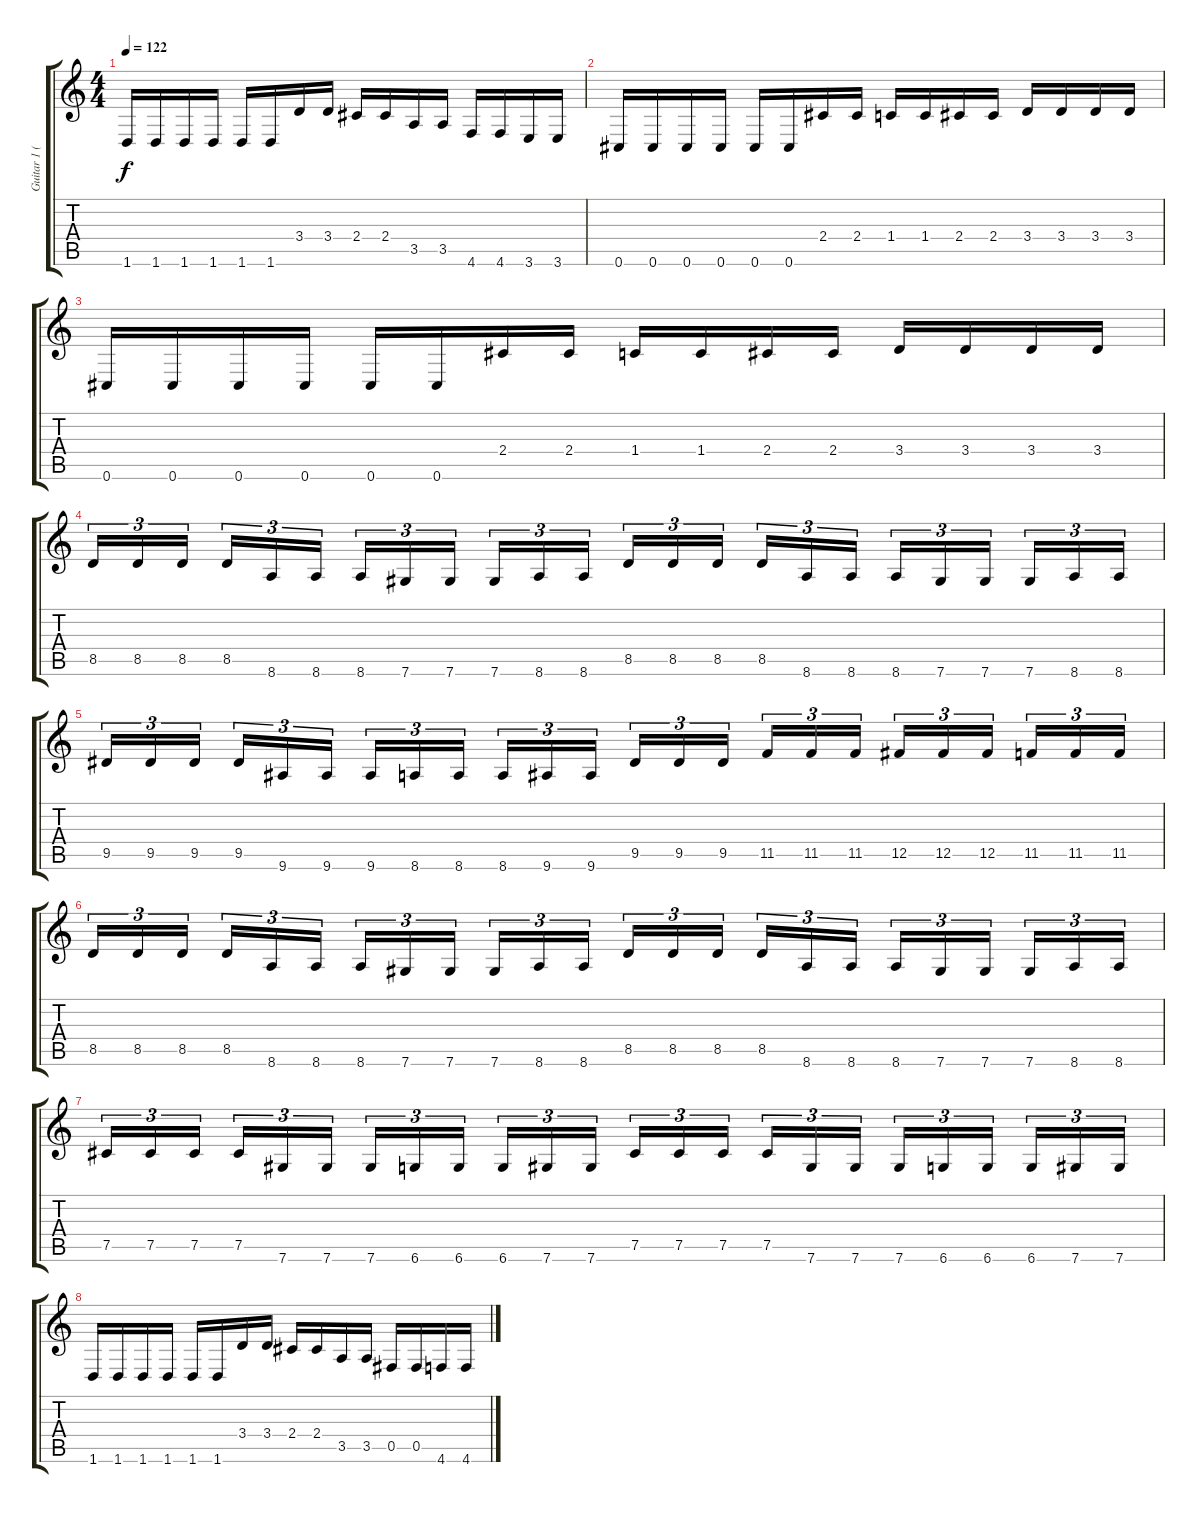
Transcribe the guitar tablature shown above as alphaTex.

\track ("Guitar 1 (Erik Rutan)" "Guitar 1 (") {instrument distortionguitar}
\staff {score tabs}
\tuning (Db4 Ab3 E3 B2 Gb2 Db2) {hide}
\ts (4 4)
\tempo 122
\clef g2
\ks c
1.6.16{dy f} 1.6.16 1.6.16 1.6.16 1.6.16 1.6.16 3.4.16 3.4.16 2.4.16 2.4.16 3.5.16 3.5.16 4.6.16 4.6.16 3.6.16 3.6.16 |
0.6.16 0.6.16 0.6.16 0.6.16 0.6.16 0.6.16 2.4.16 2.4.16 1.4.16 1.4.16 2.4.16 2.4.16 3.4.16 3.4.16 3.4.16 3.4.16 |
0.6.16 0.6.16 0.6.16 0.6.16 0.6.16 0.6.16 2.4.16 2.4.16 1.4.16 1.4.16 2.4.16 2.4.16 3.4.16 3.4.16 3.4.16 3.4.16 |
8.5.16{tu (3 2)} 8.5.16{tu (3 2)} 8.5.16{tu (3 2)} 8.5.16{tu (3 2)} 8.6.16{tu (3 2)} 8.6.16{tu (3 2)} 8.6.16{tu (3 2)} 7.6.16{tu (3 2)} 7.6.16{tu (3 2)} 7.6.16{tu (3 2)} 8.6.16{tu (3 2)} 8.6.16{tu (3 2)} 8.5.16{tu (3 2)} 8.5.16{tu (3 2)} 8.5.16{tu (3 2)} 8.5.16{tu (3 2)} 8.6.16{tu (3 2)} 8.6.16{tu (3 2)} 8.6.16{tu (3 2)} 7.6.16{tu (3 2)} 7.6.16{tu (3 2)} 7.6.16{tu (3 2)} 8.6.16{tu (3 2)} 8.6.16{tu (3 2)} |
9.5.16{tu (3 2)} 9.5.16{tu (3 2)} 9.5.16{tu (3 2)} 9.5.16{tu (3 2)} 9.6.16{tu (3 2)} 9.6.16{tu (3 2)} 9.6.16{tu (3 2)} 8.6.16{tu (3 2)} 8.6.16{tu (3 2)} 8.6.16{tu (3 2)} 9.6.16{tu (3 2)} 9.6.16{tu (3 2)} 9.5.16{tu (3 2)} 9.5.16{tu (3 2)} 9.5.16{tu (3 2)} 11.5.16{tu (3 2)} 11.5.16{tu (3 2)} 11.5.16{tu (3 2)} 12.5.16{tu (3 2)} 12.5.16{tu (3 2)} 12.5.16{tu (3 2)} 11.5.16{tu (3 2)} 11.5.16{tu (3 2)} 11.5.16{tu (3 2)} |
8.5.16{tu (3 2)} 8.5.16{tu (3 2)} 8.5.16{tu (3 2)} 8.5.16{tu (3 2)} 8.6.16{tu (3 2)} 8.6.16{tu (3 2)} 8.6.16{tu (3 2)} 7.6.16{tu (3 2)} 7.6.16{tu (3 2)} 7.6.16{tu (3 2)} 8.6.16{tu (3 2)} 8.6.16{tu (3 2)} 8.5.16{tu (3 2)} 8.5.16{tu (3 2)} 8.5.16{tu (3 2)} 8.5.16{tu (3 2)} 8.6.16{tu (3 2)} 8.6.16{tu (3 2)} 8.6.16{tu (3 2)} 7.6.16{tu (3 2)} 7.6.16{tu (3 2)} 7.6.16{tu (3 2)} 8.6.16{tu (3 2)} 8.6.16{tu (3 2)} |
7.5.16{tu (3 2)} 7.5.16{tu (3 2)} 7.5.16{tu (3 2)} 7.5.16{tu (3 2)} 7.6.16{tu (3 2)} 7.6.16{tu (3 2)} 7.6.16{tu (3 2)} 6.6.16{tu (3 2)} 6.6.16{tu (3 2)} 6.6.16{tu (3 2)} 7.6.16{tu (3 2)} 7.6.16{tu (3 2)} 7.5.16{tu (3 2)} 7.5.16{tu (3 2)} 7.5.16{tu (3 2)} 7.5.16{tu (3 2)} 7.6.16{tu (3 2)} 7.6.16{tu (3 2)} 7.6.16{tu (3 2)} 6.6.16{tu (3 2)} 6.6.16{tu (3 2)} 6.6.16{tu (3 2)} 7.6.16{tu (3 2)} 7.6.16{tu (3 2)} |
1.6.16 1.6.16 1.6.16 1.6.16 1.6.16 1.6.16 3.4.16 3.4.16 2.4.16 2.4.16 3.5.16 3.5.16 0.5.16 0.5.16 4.6.16 4.6.16
